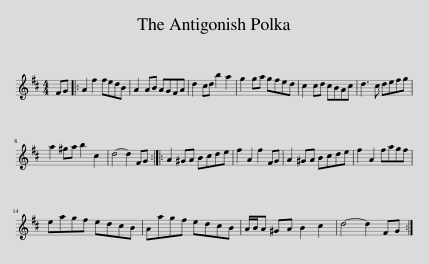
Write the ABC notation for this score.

X:1
L:1/8
M:4/4
I:linebreak $
K:D
V:1 treble
V:1
 FG |: A2 f2 fedB | A2 AB AGFA | d2 cd b2 a2 | g2 ga gfed | %5
 c2 cd cBAc | d3 c defg |$ a2 ^ga b2 c2 | d4- d2 FG :: A2 ^GA Bcde | %10
 f2 A2 f2 FG | A2 ^GA Bcde | f2 A2 fagf |$ eagf edcB | Aagf edcB | %15
 A/B/A ^GA B2 c2 | d4- d2 FG :| %17
